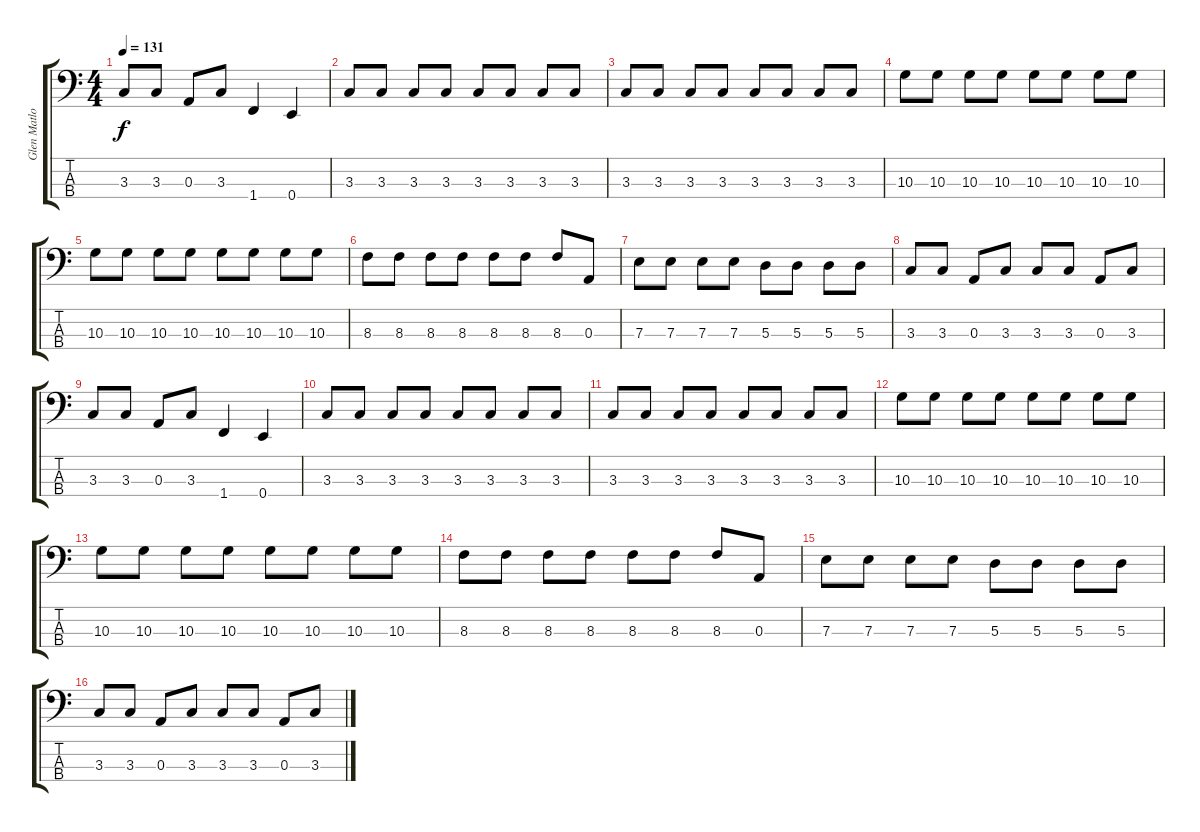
\track ("Glen Matlock" "Glen Matlo") {instrument electricbasspick}
\staff {score tabs}
\tuning (G2 D2 A1 E1) {hide}
\ts (4 4)
\tempo 131
\clef f4
\ks c
3.3.8{dy f} 3.3.8 0.3.8 3.3.8 1.4.4 0.4.4 |
3.3.8 3.3.8 3.3.8 3.3.8 3.3.8 3.3.8 3.3.8 3.3.8 |
3.3.8 3.3.8 3.3.8 3.3.8 3.3.8 3.3.8 3.3.8 3.3.8 |
10.3.8 10.3.8 10.3.8 10.3.8 10.3.8 10.3.8 10.3.8 10.3.8 |
10.3.8 10.3.8 10.3.8 10.3.8 10.3.8 10.3.8 10.3.8 10.3.8 |
8.3.8 8.3.8 8.3.8 8.3.8 8.3.8 8.3.8 8.3.8 0.3.8 |
7.3.8 7.3.8 7.3.8 7.3.8 5.3.8 5.3.8 5.3.8 5.3.8 |
3.3.8 3.3.8 0.3.8 3.3.8 3.3.8 3.3.8 0.3.8 3.3.8 |
3.3.8 3.3.8 0.3.8 3.3.8 1.4.4 0.4.4 |
3.3.8 3.3.8 3.3.8 3.3.8 3.3.8 3.3.8 3.3.8 3.3.8 |
3.3.8 3.3.8 3.3.8 3.3.8 3.3.8 3.3.8 3.3.8 3.3.8 |
10.3.8 10.3.8 10.3.8 10.3.8 10.3.8 10.3.8 10.3.8 10.3.8 |
10.3.8 10.3.8 10.3.8 10.3.8 10.3.8 10.3.8 10.3.8 10.3.8 |
8.3.8 8.3.8 8.3.8 8.3.8 8.3.8 8.3.8 8.3.8 0.3.8 |
7.3.8 7.3.8 7.3.8 7.3.8 5.3.8 5.3.8 5.3.8 5.3.8 |
3.3.8 3.3.8 0.3.8 3.3.8 3.3.8 3.3.8 0.3.8 3.3.8
